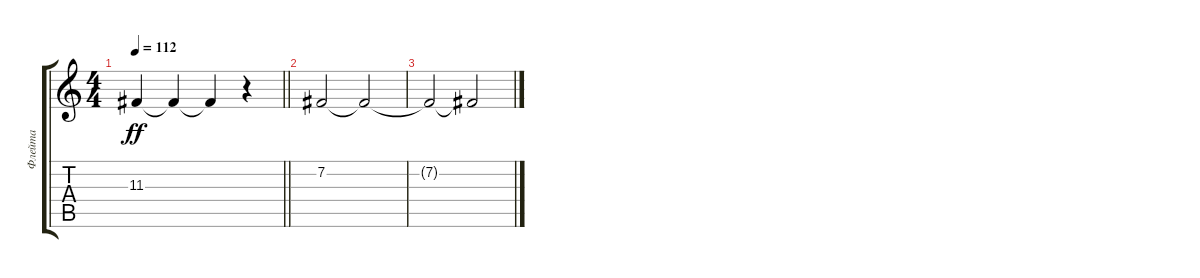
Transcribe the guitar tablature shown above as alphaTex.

\track ("Флейта" "Флейта") {instrument flute}
\staff {score tabs}
\tuning (E4 B3 G3 D3 A2 E2) {hide}
\ts (4 4)
\tempo 112
\clef g2
\barLineRight lightlight
\ks c
11.3{t}.4{dy ff} 11.3{t}.4 11.3{t}.4 r.4 |
7.2.2 7.2{t}.2 |
7.2{t}.2 7.2{t}.2
